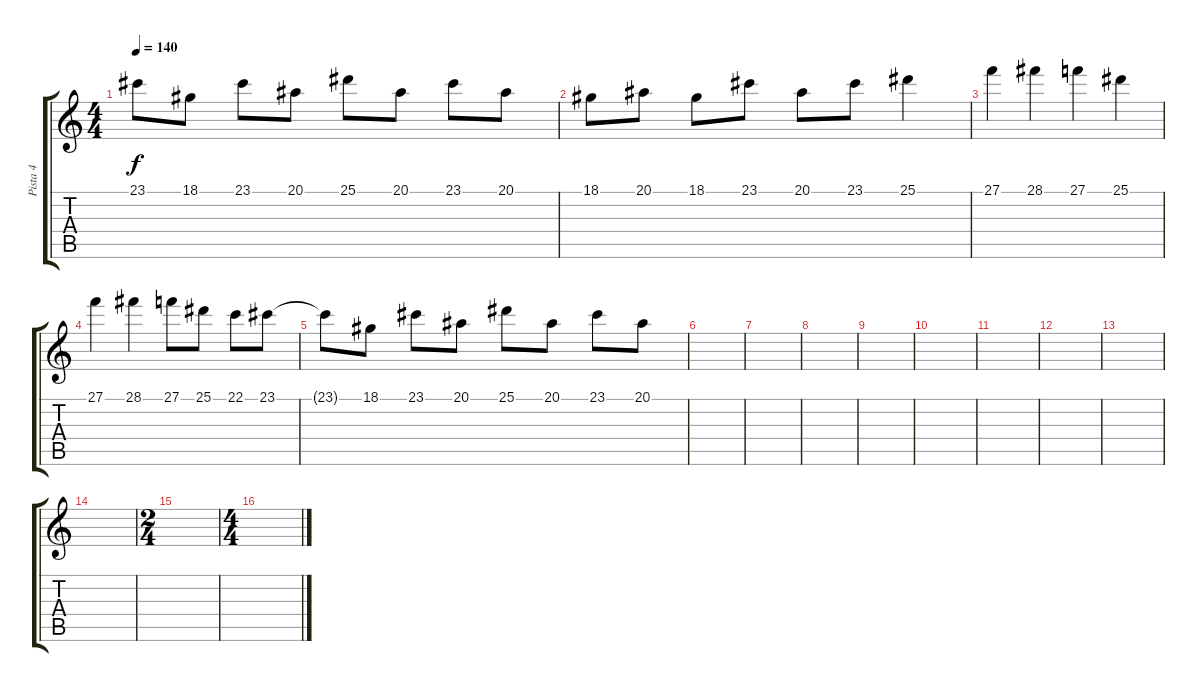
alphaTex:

\track ("Pista 4" "Pista 4") {instrument acousticgrandpiano}
\staff {score tabs}
\tuning (D4 A3 F3 C3 G2 C2) {hide}
\ts (4 4)
\tempo 140
\clef g2
\ks c
23.1{t}.8{dy f} 18.1.8 23.1.8 20.1.8 25.1.8 20.1.8 23.1.8 20.1.8 |
18.1.8 20.1.8 18.1.8 23.1.8 20.1.8 23.1.8 25.1.4 |
27.1.4 28.1.4 27.1.4 25.1.4 |
27.1.4 28.1.4 27.1.8 25.1.8 22.1.8 23.1.8 |
23.1{t}.8 18.1.8 23.1.8 20.1.8 25.1.8 20.1.8 23.1.8 20.1.8 |
|
|
|
|
|
|
|
|
|
\ts (2 4)
|
\ts (4 4)
